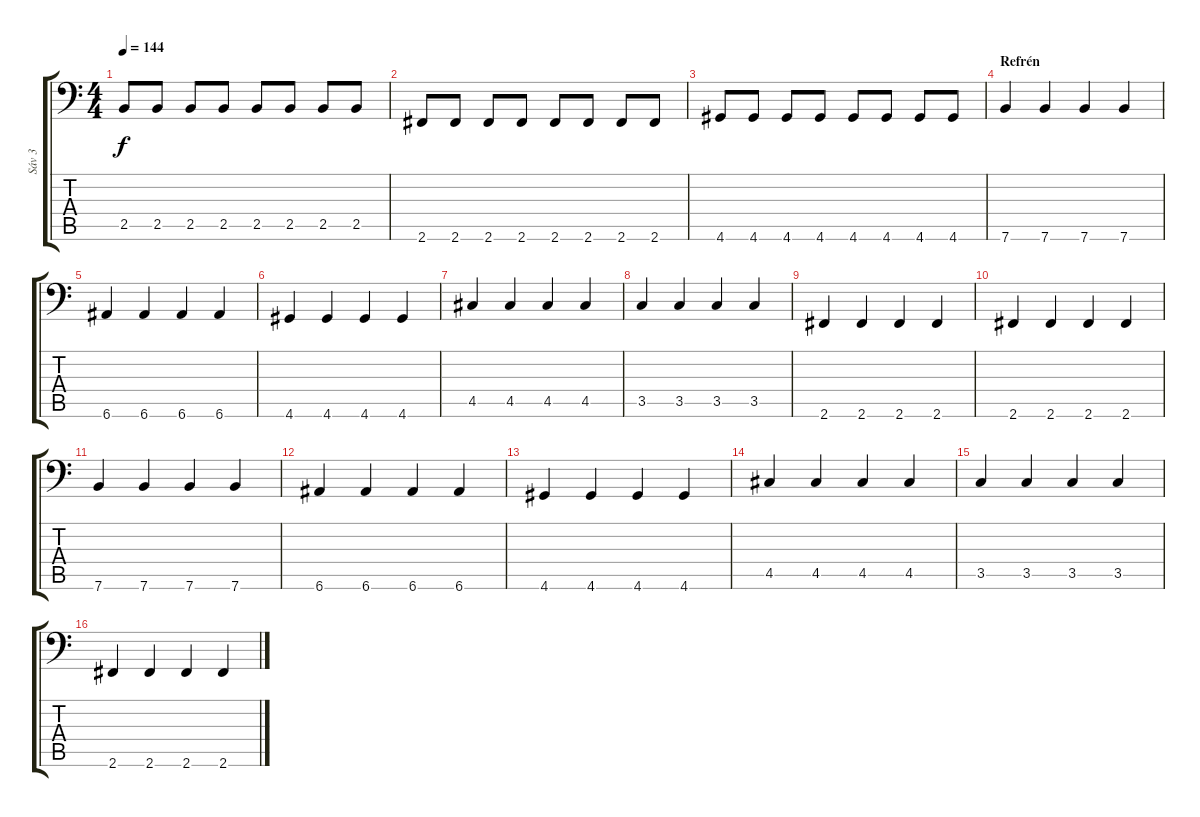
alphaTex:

\track ("Sáv 3" "Sáv 3") {instrument electricbassfinger}
\staff {score tabs}
\tuning (E3 B2 G2 D2 A1 E1) {hide}
\ts (4 4)
\tempo 144
\clef f4
\ks c
2.5.8{dy f} 2.5.8 2.5.8 2.5.8 2.5.8 2.5.8 2.5.8 2.5.8 |
2.6.8 2.6.8 2.6.8 2.6.8 2.6.8 2.6.8 2.6.8 2.6.8 |
4.6.8 4.6.8 4.6.8 4.6.8 4.6.8 4.6.8 4.6.8 4.6.8 |
\section ("" "Refrén")
7.6.4 7.6.4 7.6.4 7.6.4 |
6.6.4 6.6.4 6.6.4 6.6.4 |
4.6.4 4.6.4 4.6.4 4.6.4 |
4.5.4 4.5.4 4.5.4 4.5.4 |
3.5.4 3.5.4 3.5.4 3.5.4 |
2.6.4 2.6.4 2.6.4 2.6.4 |
2.6.4 2.6.4 2.6.4 2.6.4 |
7.6.4 7.6.4 7.6.4 7.6.4 |
6.6.4 6.6.4 6.6.4 6.6.4 |
4.6.4 4.6.4 4.6.4 4.6.4 |
4.5.4 4.5.4 4.5.4 4.5.4 |
3.5.4 3.5.4 3.5.4 3.5.4 |
2.6.4 2.6.4 2.6.4 2.6.4
